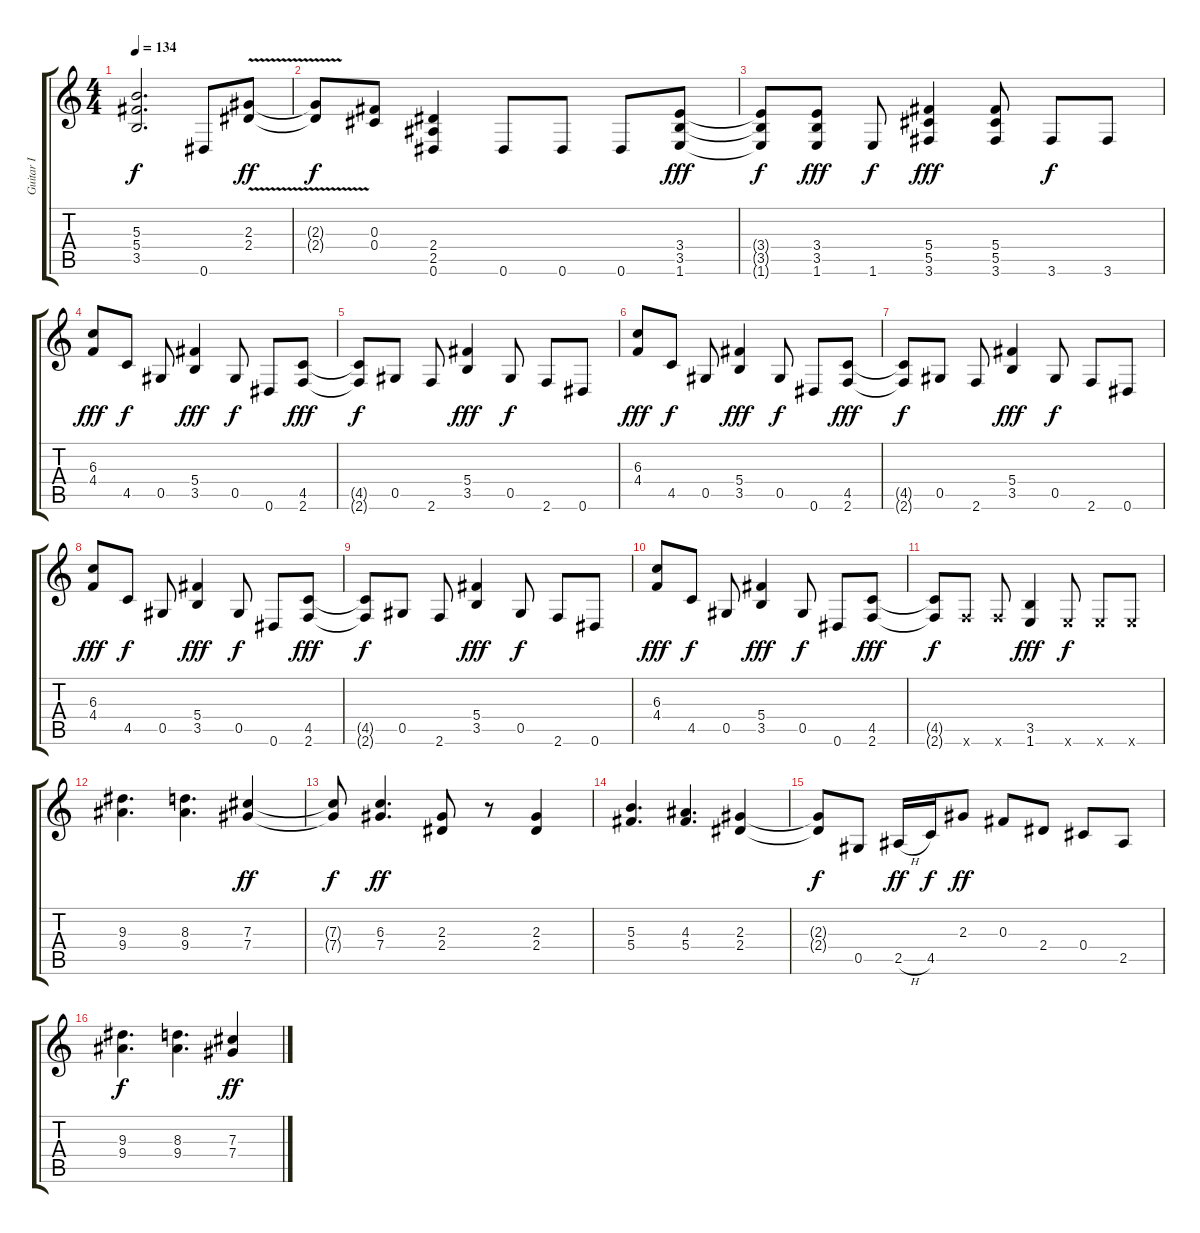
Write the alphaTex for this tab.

\track ("Guitar I" "Guitar I") {instrument distortionguitar}
\staff {score tabs}
\tuning (Eb4 Bb3 Gb3 Db3 Ab2 Eb2) {hide}
\ts (4 4)
\tempo 134
\clef g2
\ks c
(5.3{t} 5.4{t} 3.5{t}).2{d dy f} 0.6.8 (2.3{v} 2.4{v}).8{dy ff} |
(2.3{t} 2.4{t}).8{dy f} (0.3 0.4).8 (2.4 2.5 0.6).4 0.6.8 0.6.8 0.6.8 (3.4 3.5 1.6).8{dy fff} |
(3.4{t} 3.5{t} 1.6{t}).8{dy f} (3.4 3.5 1.6).8{dy fff} 1.6.8{dy f} (5.4 5.5 3.6).4{dy fff} (5.4 5.5 3.6).8 3.6.8{dy f} 3.6.8 |
(6.3 4.4).8{dy fff} 4.5.8{dy f} 0.5.8 (5.4 3.5).4{dy fff} 0.5.8{dy f} 0.6.8 (4.5 2.6).8{dy fff} |
(4.5{t} 2.6{t}).8{dy f} 0.5.8 2.6.8 (5.4 3.5).4{dy fff} 0.5.8{dy f} 2.6.8 0.6.8 |
(6.3 4.4).8{dy fff} 4.5.8{dy f} 0.5.8 (5.4 3.5).4{dy fff} 0.5.8{dy f} 0.6.8 (4.5 2.6).8{dy fff} |
(4.5{t} 2.6{t}).8{dy f} 0.5.8 2.6.8 (5.4 3.5).4{dy fff} 0.5.8{dy f} 2.6.8 0.6.8 |
(6.3 4.4).8{dy fff} 4.5.8{dy f} 0.5.8 (5.4 3.5).4{dy fff} 0.5.8{dy f} 0.6.8 (4.5 2.6).8{dy fff} |
(4.5{t} 2.6{t}).8{dy f} 0.5.8 2.6.8 (5.4 3.5).4{dy fff} 0.5.8{dy f} 2.6.8 0.6.8 |
(6.3 4.4).8{dy fff} 4.5.8{dy f} 0.5.8 (5.4 3.5).4{dy fff} 0.5.8{dy f} 0.6.8 (4.5 2.6).8{dy fff} |
(4.5{t} 2.6{t}).8{dy f} 2.6{x}.8 2.6{x}.8 (3.5 1.6).4{dy fff} 1.6{x}.8{dy f} 1.6{x}.8 1.6{x}.8 |
(9.3 9.4).4{d} (8.3 9.4).4{d} (7.3 7.4).4{dy ff} |
(7.3{t} 7.4{t}).8{dy f} (6.3 7.4).4{d dy ff} (2.3 2.4).8 r.8 (2.3 2.4).4 |
(5.3 5.4).4{d} (4.3 5.4).4{d} (2.3 2.4).4 |
(2.3{t} 2.4{t}).8{dy f} 0.5.8 2.5{h}.16{dy ff} 4.5.16{dy f} 2.3.8{dy ff} 0.3.8 2.4.8 0.4.8 2.5.8 |
(9.3 9.4).4{d dy f} (8.3 9.4).4{d} (7.3 7.4).4{dy ff}
